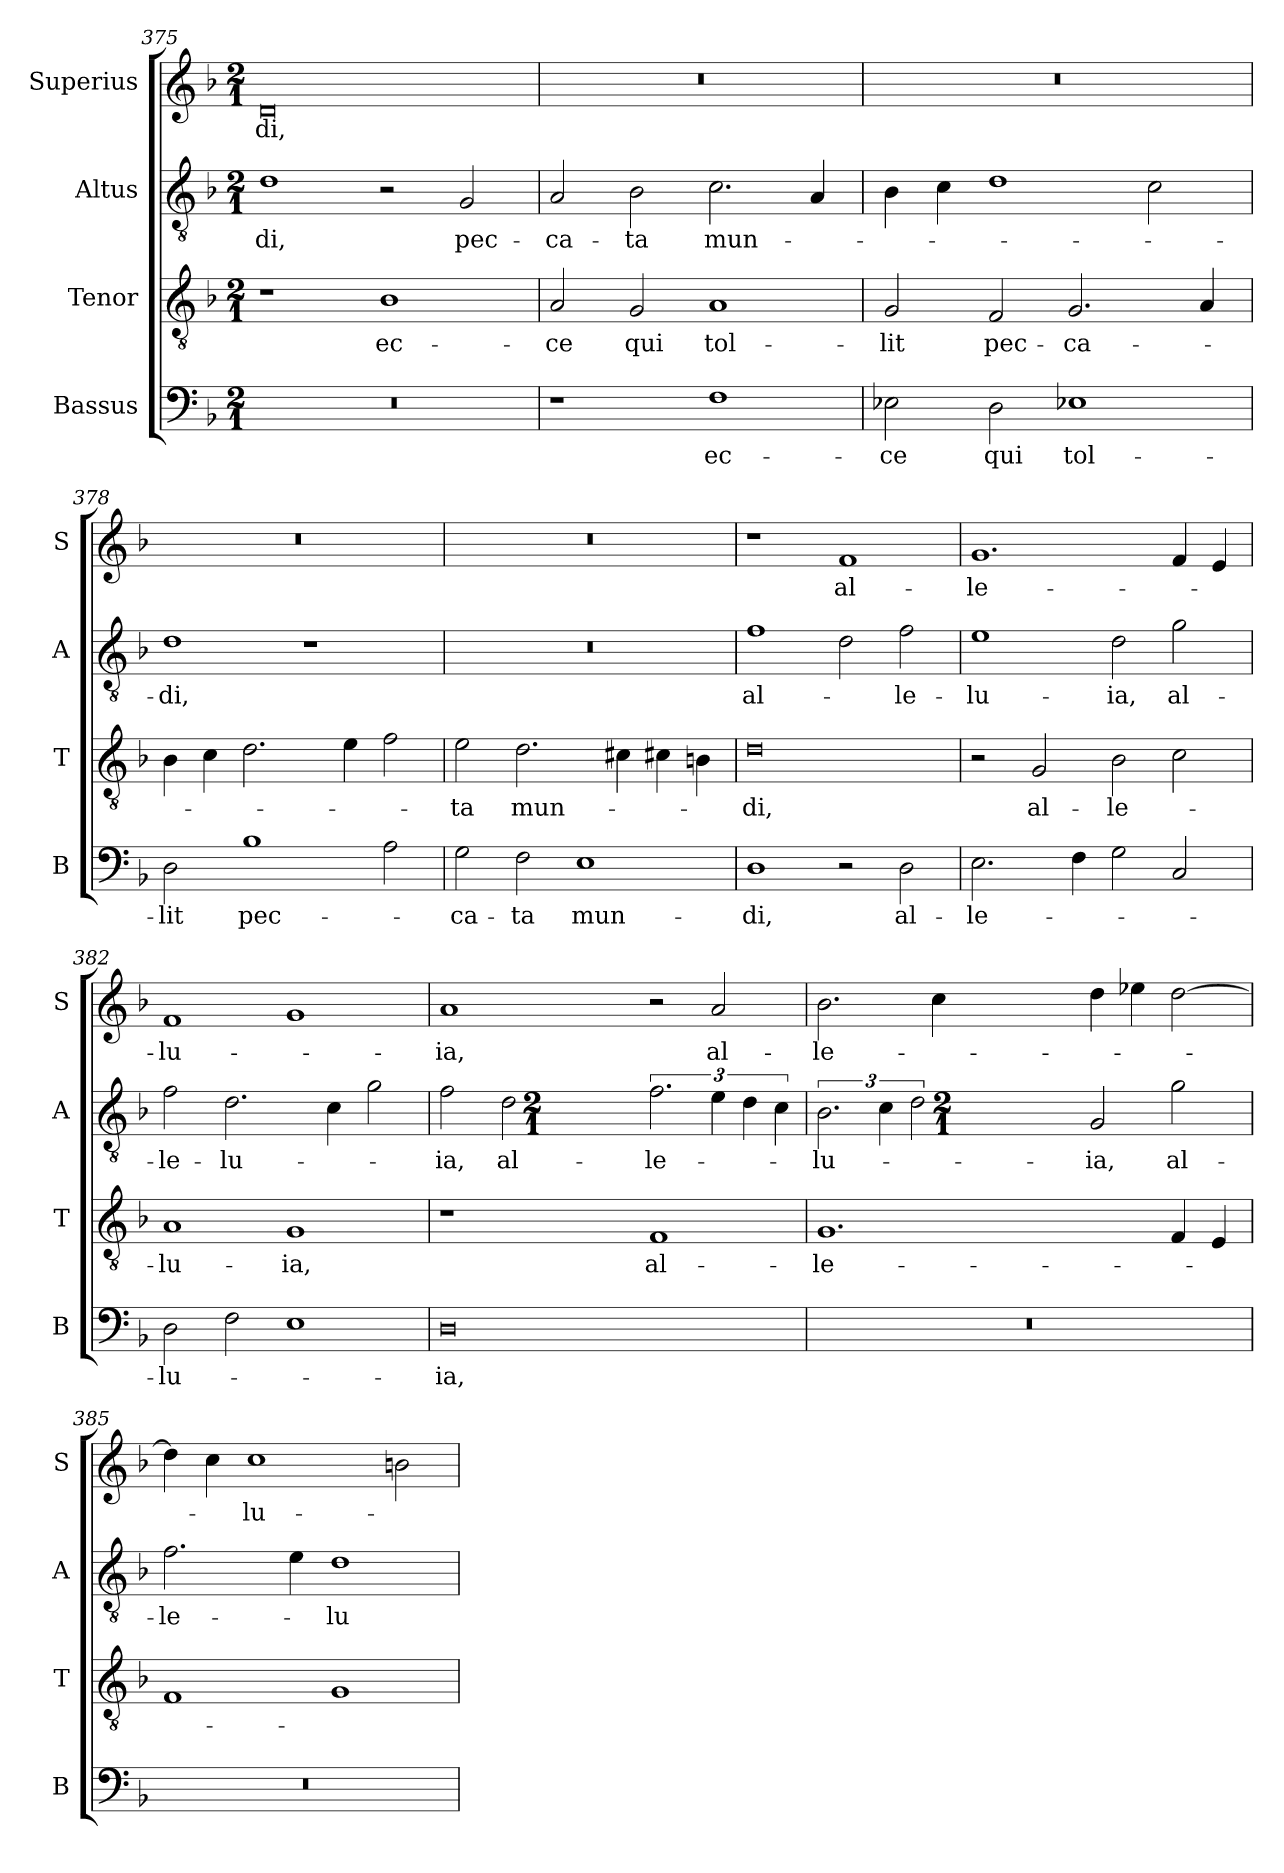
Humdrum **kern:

**kern	**text	**kern	**text	**kern	**text	**kern	**text
*part4	*part4	*part3	*part3	*part2	*part2	*part1	*part1
*staff4	*staff4	*staff3	*staff3	*staff2	*staff2	*staff1	*staff1
*I"Bassus	*	*I"Tenor	*	*I"Altus	*	*I"Superius	*
*I'B	*	*I'T	*	*I'A	*	*I'S	*
*clefF4	*	*clefGv2	*	*clefGv2	*	*clefG2	*
*k[b-]	*	*k[b-]	*	*k[b-]	*	*k[b-]	*
*M2/1	*	*M2/1	*	*M2/1	*	*M2/1	*
=375	=375	=375	=375	=375	=375	=375	=375
0r	.	1r	.	1d	-di,	0d	-di,
.	.	1B-	ec-	2r	.	.	.
.	.	.	.	2G	pec-	.	.
=376	=376	=376	=376	=376	=376	=376	=376
1r	.	2A	-ce	2A	-ca-	0r	.
.	.	2G	qui	2B-	-ta	.	.
1F	ec-	1A	tol-	2.c	mun-	.	.
.	.	.	.	4A	.	.	.
=377	=377	=377	=377	=377	=377	=377	=377
2E-X	-ce	2G	-lit	4B-	.	0r	.
.	.	.	.	4c	.	.	.
2D	qui	2F	pec-	1d	.	.	.
1E-X	tol-	2.G	-ca-	.	.	.	.
.	.	.	.	2c	.	.	.
.	.	4A	.	.	.	.	.
=378	=378	=378	=378	=378	=378	=378	=378
2D	-lit	4B-	.	1d	-di,	0r	.
.	.	4c	.	.	.	.	.
1B-	pec-	2.d	.	.	.	.	.
.	.	.	.	1r	.	.	.
.	.	4e	.	.	.	.	.
2A	.	2f	.	.	.	.	.
=379	=379	=379	=379	=379	=379	=379	=379
2G	-ca-	2e	-ta	0r	.	0r	.
2F	-ta	2.d	mun-	.	.	.	.
1E	mun-	.	.	.	.	.	.
.	.	4c#X	.	.	.	.	.
.	.	4c#X	.	.	.	.	.
.	.	4Bn	.	.	.	.	.
=380	=380	=380	=380	=380	=380	=380	=380
1D	-di,	0d	-di,	1f	al-	1r	.
2r	.	.	.	2d	.	1f	al-
2D	al-	.	.	2f	-le-	.	.
=381	=381	=381	=381	=381	=381	=381	=381
2.E	-le-	2r	.	1e	-lu-	1.g	-le-
.	.	2G	al-	.	.	.	.
4F	.	.	.	.	.	.	.
2G	.	2B-	-le-	2d	-ia,	.	.
2C	.	2c	.	2g	al-	4f	.
.	.	.	.	.	.	4e	.
=382	=382	=382	=382	=382	=382	=382	=382
2D	-lu-	1A	-lu-	2f	-le-	1f	-lu-
2F	.	.	.	2.d	-lu-	.	.
1E	.	1G	-ia,	.	.	1g	.
.	.	.	.	4c	.	.	.
.	.	.	.	2g	.	.	.
=383	=383	=383	=383	=383	=383	=383	=383
0D	-ia,	1r	.	2f	-ia,	1a	-ia,
.	.	.	.	2d	al-	.	.
*	*	*	*	*M2/1	*	*	*
.	.	1F	al-	3.f	-le-	2r	.
.	.	.	.	6e	.	2a	al-
.	.	.	.	6d	.	.	.
.	.	.	.	6c	.	.	.
=384	=384	=384	=384	=384	=384	=384	=384
0r	.	1.G	-le-	3.B-	-lu-	2.b-	-le-
.	.	.	.	6c	.	.	.
.	.	.	.	3d	.	.	.
*	*	*	*	*M2/1	*	*	*
.	.	.	.	.	.	4cc	.
.	.	.	.	2G	-ia,	4dd	.
.	.	.	.	.	.	4ee-X	.
.	.	4F	.	2g	al-	[2dd	.
.	.	4E	.	.	.	.	.
=385	=385	=385	=385	=385	=385	=385	=385
0r	.	1F	.	2.f	-le-	4dd]	.
.	.	.	.	.	.	4cc	.
.	.	.	.	.	.	1cc	-lu-
.	.	.	.	4e	.	.	.
.	.	1G	.	1d	-lu-	.	.
.	.	.	.	.	.	2bn	.
=	=	=	=	=	=	=	=
*-	*-	*-	*-	*-	*-	*-	*-
